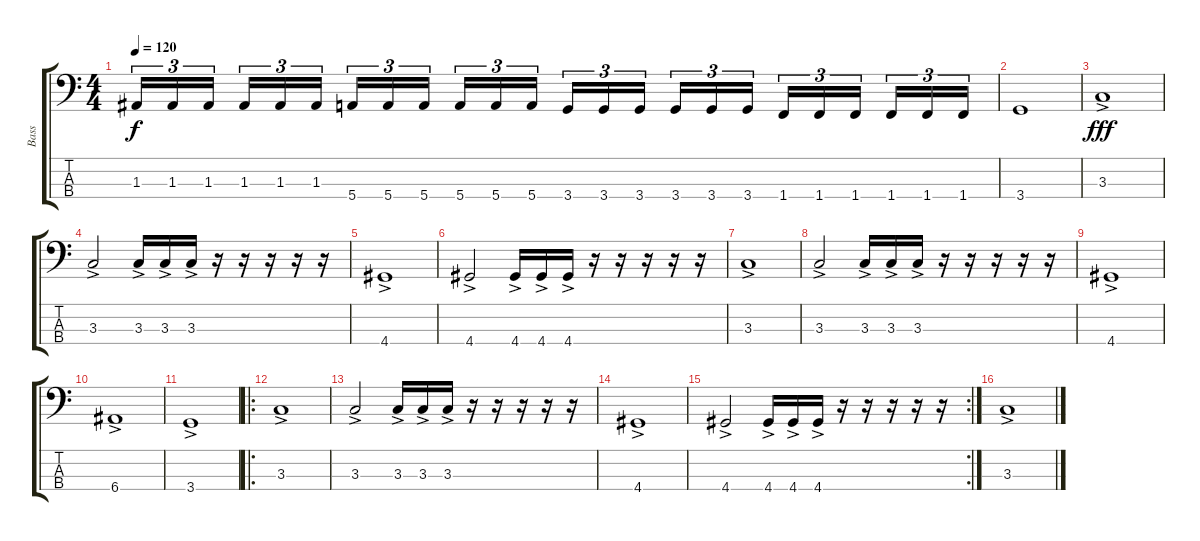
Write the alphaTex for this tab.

\track ("Bass" "Bass") {instrument electricbassfinger}
\staff {score tabs}
\tuning (G2 D2 A1 E1) {hide}
\ts (4 4)
\tempo 120
\clef f4
\ks c
1.3.16{tu (3 2) dy f} 1.3.16{tu (3 2)} 1.3.16{tu (3 2)} 1.3.16{tu (3 2)} 1.3.16{tu (3 2)} 1.3.16{tu (3 2)} 5.4.16{tu (3 2)} 5.4.16{tu (3 2)} 5.4.16{tu (3 2)} 5.4.16{tu (3 2)} 5.4.16{tu (3 2)} 5.4.16{tu (3 2)} 3.4.16{tu (3 2)} 3.4.16{tu (3 2)} 3.4.16{tu (3 2)} 3.4.16{tu (3 2)} 3.4.16{tu (3 2)} 3.4.16{tu (3 2)} 1.4.16{tu (3 2)} 1.4.16{tu (3 2)} 1.4.16{tu (3 2)} 1.4.16{tu (3 2)} 1.4.16{tu (3 2)} 1.4.16{tu (3 2)} |
3.4.1 |
3.3{ac}.1{dy fff} |
3.3{ac}.2 3.3{ac}.16 3.3{ac}.16 3.3{ac}.16 r.16 r.16 r.16 r.16 r.16 |
4.4{ac}.1 |
4.4{ac}.2 4.4{ac}.16 4.4{ac}.16 4.4{ac}.16 r.16 r.16 r.16 r.16 r.16 |
3.3{ac}.1 |
3.3{ac}.2 3.3{ac}.16 3.3{ac}.16 3.3{ac}.16 r.16 r.16 r.16 r.16 r.16 |
4.4{ac}.1 |
6.4{ac}.1 |
3.4{ac}.1 |
\ro
3.3{ac}.1 |
3.3{ac}.2 3.3{ac}.16 3.3{ac}.16 3.3{ac}.16 r.16 r.16 r.16 r.16 r.16 |
4.4{ac}.1 |
\rc 2
4.4{ac}.2 4.4{ac}.16 4.4{ac}.16 4.4{ac}.16 r.16 r.16 r.16 r.16 r.16 |
3.3{ac}.1
